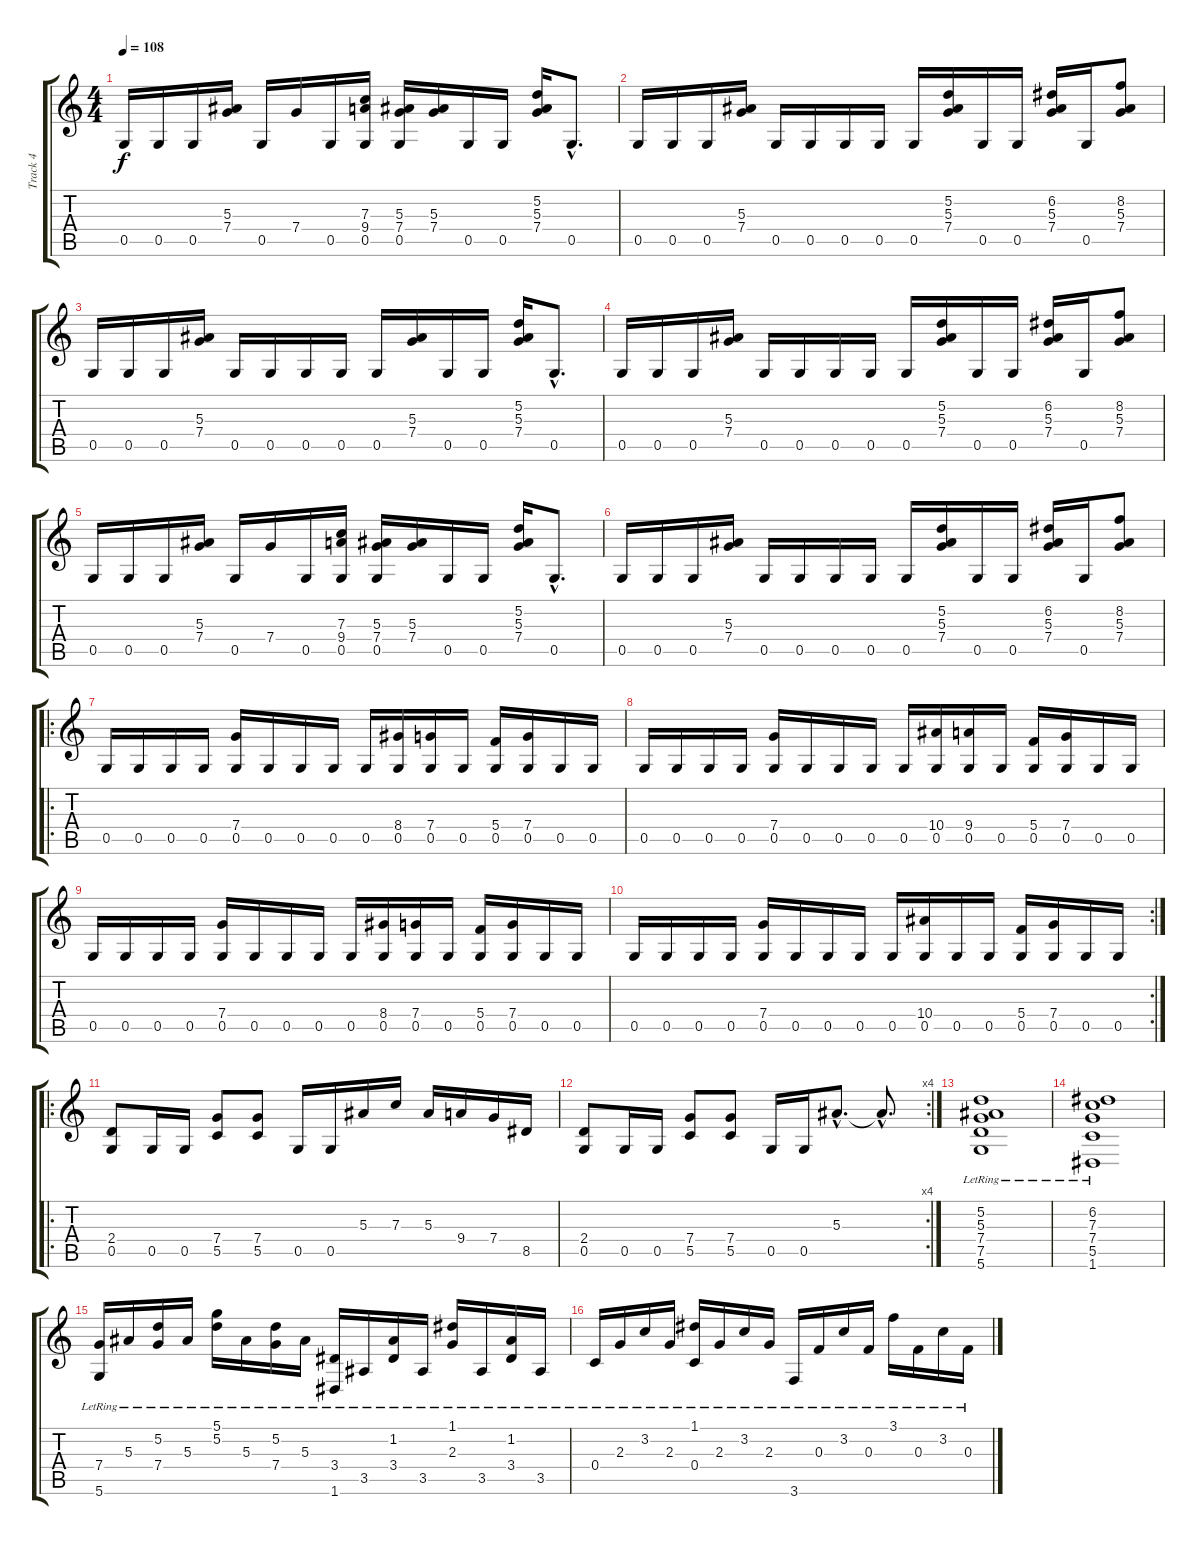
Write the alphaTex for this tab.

\track ("Track 4" "Track 4") {instrument distortionguitar}
\staff {score tabs}
\tuning (D4 A3 F3 C3 G2 D2) {hide}
\ts (4 4)
\tempo 108
\clef g2
\ks c
0.5.16{dy f} 0.5.16 0.5.16 (5.3 7.4).16 0.5.16 7.4.16 0.5.16 (7.3 9.4 0.5).16 (5.3 7.4 0.5).16 (5.3 7.4).16 0.5.16 0.5.16 (5.2 5.3 7.4).16 0.5{hac}.8{d} |
0.5.16 0.5.16 0.5.16 (5.3 7.4).16 0.5.16 0.5.16 0.5.16 0.5.16 0.5.16 (5.2 5.3 7.4).16 0.5.16 0.5.16 (6.2 5.3 7.4).16 0.5.16 (8.2 5.3 7.4).8 |
0.5.16{instrument electricguitarmuted} 0.5.16 0.5.16 (5.3 7.4).16 0.5.16 0.5.16 0.5.16 0.5.16 0.5.16 (5.3 7.4).16 0.5.16 0.5.16 (5.2 5.3 7.4).16 0.5{hac}.8{d} |
0.5.16 0.5.16 0.5.16 (5.3 7.4).16 0.5.16 0.5.16 0.5.16 0.5.16 0.5.16 (5.2 5.3 7.4).16 0.5.16 0.5.16 (6.2 5.3 7.4).16 0.5.16 (8.2 5.3 7.4).8 |
0.5.16 0.5.16 0.5.16 (5.3 7.4).16 0.5.16 7.4.16 0.5.16 (7.3 9.4 0.5).16 (5.3 7.4 0.5).16 (5.3 7.4).16 0.5.16 0.5.16 (5.2 5.3 7.4).16 0.5{hac}.8{d} |
0.5.16 0.5.16 0.5.16 (5.3 7.4).16 0.5.16 0.5.16 0.5.16 0.5.16 0.5.16 (5.2 5.3 7.4).16 0.5.16 0.5.16 (6.2 5.3 7.4).16 0.5.16 (8.2 5.3 7.4).8 |
\ro
0.5.16 0.5.16 0.5.16 0.5.16 (7.4 0.5).16 0.5.16 0.5.16 0.5.16 0.5.16 (8.4 0.5).16 (7.4 0.5).16 0.5.16 (5.4 0.5).16 (7.4 0.5).16 0.5.16 0.5.16 |
0.5.16 0.5.16 0.5.16 0.5.16 (7.4 0.5).16 0.5.16 0.5.16 0.5.16 0.5.16 (10.4 0.5).16 (9.4 0.5).16 0.5.16 (5.4 0.5).16 (7.4 0.5).16 0.5.16 0.5.16 |
0.5.16 0.5.16 0.5.16 0.5.16 (7.4 0.5).16 0.5.16 0.5.16 0.5.16 0.5.16 (8.4 0.5).16 (7.4 0.5).16 0.5.16 (5.4 0.5).16 (7.4 0.5).16 0.5.16 0.5.16 |
\rc 2
0.5.16 0.5.16 0.5.16 0.5.16 (7.4 0.5).16 0.5.16 0.5.16 0.5.16 0.5.16 (10.4 0.5).16 0.5.16 0.5.16 (5.4 0.5).16 (7.4 0.5).16 0.5.16 0.5.16 |
\ro
(2.4 0.5).8{volume 11 instrument overdrivenguitar} 0.5.16 0.5.16 (7.4 5.5).8 (7.4 5.5).8 0.5.16 0.5.16 5.3.16 7.3.16 5.3.16 9.4.16 7.4.16 8.5.16 |
\rc 4
(2.4 0.5).8 0.5.16 0.5.16 (7.4 5.5).8 (7.4 5.5).8 0.5.16 0.5.16 5.3{hac}.8{d} 5.3{hac t}.8{d} |
(5.2{lr} 5.3{lr} 7.4{lr} 7.5{lr} 5.6{lr}).1{volume 14 instrument acousticguitarnylon} |
(6.2{lr} 7.3{lr} 7.4{lr} 5.5{lr} 1.6{lr}).1 |
(7.4{lr} 5.6{lr}).16{instrument acousticguitarnylon} 5.3{lr}.16 (5.2{lr} 7.4{lr}).16 5.3{lr}.16 (5.1{lr} 5.2{lr}).16 5.3{lr}.16 (5.2{lr} 7.4{lr}).16 5.3{lr}.16 (3.4{lr} 1.6{lr}).16 3.5{lr}.16 (1.2{lr} 3.4{lr}).16 3.5{lr}.16 (1.1{lr} 2.3{lr}).16 3.5{lr}.16 (1.2{lr} 3.4{lr}).16 3.5{lr}.16 |
0.4{lr}.16{instrument acousticguitarnylon} 2.3{lr}.16 3.2{lr}.16 2.3{lr}.16 (1.1{lr} 0.4{lr}).16 2.3{lr}.16 3.2{lr}.16 2.3{lr}.16 3.6{lr}.16 0.3{lr}.16 3.2{lr}.16 0.3{lr}.16 3.1{lr}.16 0.3{lr}.16 3.2{lr}.16 0.3{lr}.16
